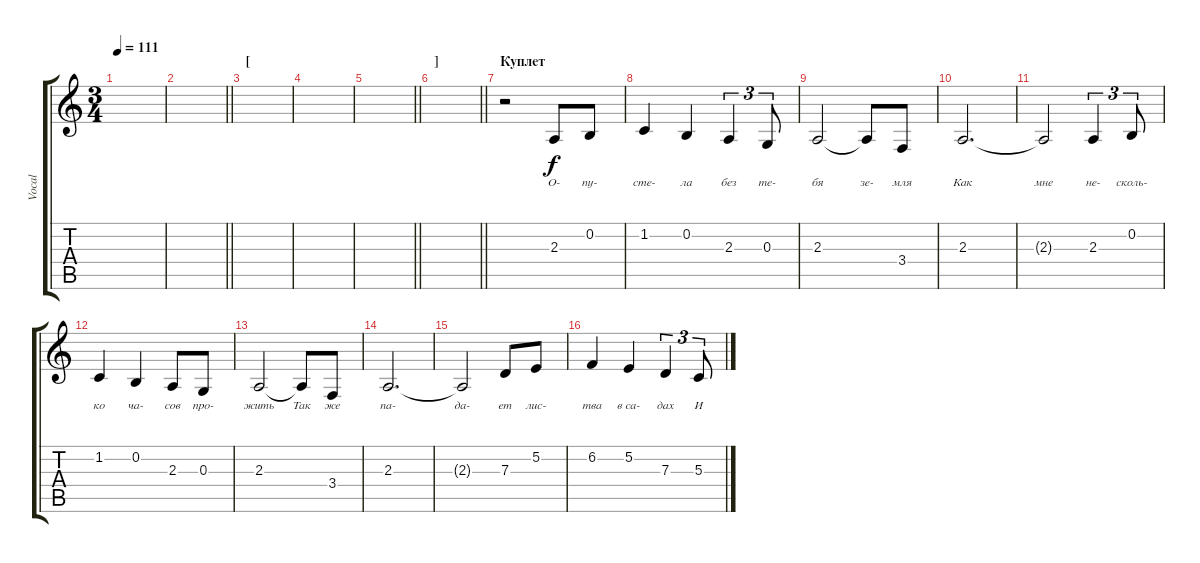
\track ("Vocal" "Vocal") {instrument electricgrandpiano}
\staff {score tabs}
\tuning (E4 B3 G3 D3 A2 E2) {hide}
\ts (3 4)
\tempo 111
\clef g2
\ks c
|
\barLineRight lightlight
|
\section ("" "[")
|
|
\barLineRight lightlight
|
\section ("" "]")
\barLineRight lightlight
|
\section ("" "Куплет")
r.2 2.3.8{lyrics (0 "О-") lyrics (1 "") lyrics (2 "") lyrics (3 "") lyrics (4 "")} 0.2.8{lyrics (0 "пу-") lyrics (1 "") lyrics (2 "") lyrics (3 "") lyrics (4 "")} |
1.2.4{lyrics (0 "сте-") lyrics (1 "") lyrics (2 "") lyrics (3 "") lyrics (4 "")} 0.2.4{lyrics (0 "ла") lyrics (1 "") lyrics (2 "") lyrics (3 "") lyrics (4 "")} 2.3.4{tu (3 2) lyrics (0 "без") lyrics (1 "") lyrics (2 "") lyrics (3 "") lyrics (4 "")} 0.3.8{tu (3 2) lyrics (0 "те-") lyrics (1 "") lyrics (2 "") lyrics (3 "") lyrics (4 "")} |
2.3.2{lyrics (0 "бя") lyrics (1 "") lyrics (2 "") lyrics (3 "") lyrics (4 "")} 2.3{t}.8{lyrics (0 "зе-") lyrics (1 "") lyrics (2 "") lyrics (3 "") lyrics (4 "")} 3.4.8{lyrics (0 "мля") lyrics (1 "") lyrics (2 "") lyrics (3 "") lyrics (4 "")} |
2.3.2{d lyrics (0 "Как") lyrics (1 "") lyrics (2 "") lyrics (3 "") lyrics (4 "")} |
2.3{t}.2{lyrics (0 "мне") lyrics (1 "") lyrics (2 "") lyrics (3 "") lyrics (4 "")} 2.3.4{tu (3 2) lyrics (0 "не-") lyrics (1 "") lyrics (2 "") lyrics (3 "") lyrics (4 "")} 0.2.8{tu (3 2) lyrics (0 "сколь-") lyrics (1 "") lyrics (2 "") lyrics (3 "") lyrics (4 "")} |
1.2.4{lyrics (0 "ко") lyrics (1 "") lyrics (2 "") lyrics (3 "") lyrics (4 "")} 0.2.4{lyrics (0 "ча-") lyrics (1 "") lyrics (2 "") lyrics (3 "") lyrics (4 "")} 2.3.8{lyrics (0 "сов") lyrics (1 "") lyrics (2 "") lyrics (3 "") lyrics (4 "")} 0.3.8{lyrics (0 "про-") lyrics (1 "") lyrics (2 "") lyrics (3 "") lyrics (4 "")} |
2.3.2{lyrics (0 "жить") lyrics (1 "") lyrics (2 "") lyrics (3 "") lyrics (4 "")} 2.3{t}.8{lyrics (0 "Так") lyrics (1 "") lyrics (2 "") lyrics (3 "") lyrics (4 "")} 3.4.8{lyrics (0 "же") lyrics (1 "") lyrics (2 "") lyrics (3 "") lyrics (4 "")} |
2.3.2{d lyrics (0 "па-") lyrics (1 "") lyrics (2 "") lyrics (3 "") lyrics (4 "")} |
2.3{t}.2{lyrics (0 "да-") lyrics (1 "") lyrics (2 "") lyrics (3 "") lyrics (4 "")} 7.3.8{lyrics (0 "ет") lyrics (1 "") lyrics (2 "") lyrics (3 "") lyrics (4 "")} 5.2.8{lyrics (0 "лис-") lyrics (1 "") lyrics (2 "") lyrics (3 "") lyrics (4 "")} |
6.2.4{lyrics (0 "тва") lyrics (1 "") lyrics (2 "") lyrics (3 "") lyrics (4 "")} 5.2.4{lyrics (0 "в са-") lyrics (1 "") lyrics (2 "") lyrics (3 "") lyrics (4 "")} 7.3.4{tu (3 2) lyrics (0 "дах") lyrics (1 "") lyrics (2 "") lyrics (3 "") lyrics (4 "")} 5.3.8{tu (3 2) lyrics (0 "И") lyrics (1 "") lyrics (2 "") lyrics (3 "") lyrics (4 "")}
